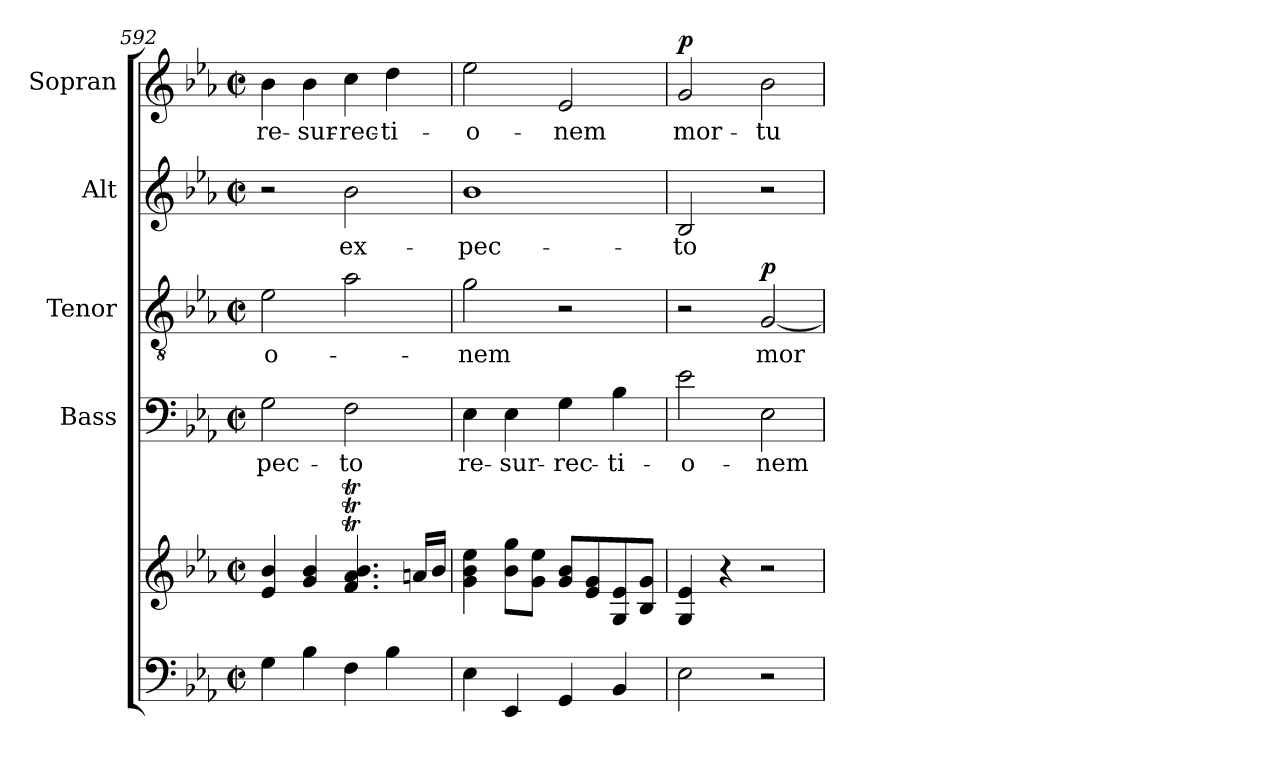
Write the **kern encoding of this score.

**kern	**kern	**kern	**text	**kern	**text	**dynam	**kern	**text	**kern	**text	**dynam
*part5	*part5	*part4	*part4	*part3	*part3	*part3	*part2	*part2	*part1	*part1	*part1
*staff6	*staff5	*staff4	*staff4	*staff3	*staff3	*staff3	*staff2	*staff2	*staff1	*staff1	*staff1
*	*	*I"Bass	*	*I"Tenor	*	*	*I"Alt	*	*I"Sopran	*	*
*	*	*I'B.	*	*I'T.	*	*	*I'A.	*	*I'S.	*	*
*clefF4	*clefG2	*clefF4	*	*clefGv2	*	*	*clefG2	*	*clefG2	*	*
*k[b-e-a-]	*k[b-e-a-]	*k[b-e-a-]	*	*k[b-e-a-]	*	*	*k[b-e-a-]	*	*k[b-e-a-]	*	*
*E-:	*E-:	*E-:	*	*E-:	*	*	*E-:	*	*E-:	*	*
*M2/2	*M2/2	*M2/2	*	*M2/2	*	*	*M2/2	*	*M2/2	*	*
*met(c|)	*met(c|)	*met(c|)	*	*met(c|)	*	*	*met(c|)	*	*met(c|)	*	*
=592	=592	=592	=592	=592	=592	=592	=592	=592	=592	=592	=592
!	!	!	!LO:LY:b	!	!LO:LY:b	!	!	!	!	!LO:LY:b	!
4G\	4e-/ 4b-/	2G\	-pec-	2e-\	-o-	.	2r	.	4b-\	re-	.
!	!	!	!	!	!	!	!	!	!	!LO:LY:b	!
4B-\	4g/ 4b-/	.	.	.	.	.	.	.	4b-\	-sur-	.
!	!	!	!LO:LY:b	!	!	!	!	!LO:LY:b	!	!LO:LY:b	!
4F\	4.f/T 4.a-/T 4.b-/T	2F\	-to	2a-\	.	.	2b-\	ex-	4cc\	-rec-	.
!	!	!	!	!	!	!	!	!	!	!LO:LY:b	!
4B-\	.	.	.	.	.	.	.	.	4dd\	-ti-	.
.	16an/LL	.	.	.	.	.	.	.	.	.	.
.	16b-/JJ	.	.	.	.	.	.	.	.	.	.
=593	=593	=593	=593	=593	=593	=593	=593	=593	=593	=593	=593
!	!	!	!LO:LY:b	!	!LO:LY:b	!	!	!LO:LY:b	!	!LO:LY:b	!
4E-\	4g\ 4b-\ 4ee-\	4E-\	re-	2g\	-nem	.	1b-	-pec-	2ee-\	-o-	.
!	!	!	!LO:LY:b	!	!	!	!	!	!	!	!
4EE-/	8b-\ 8gg\L	4E-\	-sur-	.	.	.	.	.	.	.	.
.	8g\ 8ee-\J	.	.	.	.	.	.	.	.	.	.
!	!	!	!LO:LY:b	!	!	!	!	!	!	!LO:LY:b	!
4GG/	8g/ 8b-/L	4G\	-rec-	2r	.	.	.	.	2e-/	-nem	.
.	8e-/ 8g/	.	.	.	.	.	.	.	.	.	.
!	!	!	!LO:LY:b	!	!	!	!	!	!	!	!
4BB-/	8G/ 8e-/	4B-\	-ti-	.	.	.	.	.	.	.	.
.	8B-/ 8g/J	.	.	.	.	.	.	.	.	.	.
=594	=594	=594	=594	=594	=594	=594	=594	=594	=594	=594	=594
!	!	!	!LO:LY:b	!	!	!	!	!LO:LY:b	!	!LO:LY:b	!LO:DY:a
2E-\	4G/ 4e-/	2e-\	-o-	2r	.	.	2B-/	-to	2g/	mor-	p
.	4r	.	.	.	.	.	.	.	.	.	.
!	!	!	!LO:LY:b	!	!LO:LY:b	!LO:DY:a	!	!	!	!LO:LY:b	!
2r	2r	2E-\	-nem	[2G/	mor-	p	2r	.	2b-\	-tu-	.
=	=	=	=	=	=	=	=	=	=	=	=
*-	*-	*-	*-	*-	*-	*-	*-	*-	*-	*-	*-
